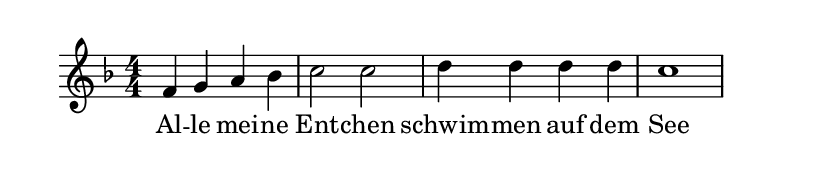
%Created by Ivanildo Kowsoleea
%Creation date: 2013/12/28 16:41:28
%\version "2.11.34"
\header {
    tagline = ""
}

\include "deutsch.ly"
#(set-global-staff-size 20)


global = {
    \key f \major
    \time 4/4
    %\clef "treble_8"
    %check tempo
    %\override Score.MetronomeMark #'stencil = ##f
    %\tempo 4 = 100
}

structure = {
  %Check structure and repeats of the piece here

}

%
% ---- music starts here ---
%

upper = \relative c'{
    f g a b c2 c  d4 d d d c1
}

mylyrics = \lyricmode {
    Al -- le mei -- ne Ent --  chen schwim -- men auf dem See
}

\score {
    \new Staff  \with {
        %\remove Clef_engraver
        %\remove Time_signature_engraver
        %\remove Bar_engraver
        %\remove Staff_symbol_engraver
    }{<<
        %\override Staff.StaffSymbol #'line-count = #1
        \override Staff.TimeSignature #'style = #'numbered
        %\override Staff.BarLine #'bar-extent = #'(-2 . 2)
        \global
        %\structure
        \new Voice = "upperVoice"  { \upper }
        \new Lyrics \lyricsto "upperVoice" { \mylyrics }
    >>}
    \layout {
        indent = 0
    }
}

\paper {
    paper-width = 140\mm
    paper-height = 42\mm
    %line-width = 7\cm
    %between-system-padding = 5\mm
    %ragged-bottom = ##t
    page-top-space = 0
    %annotate-spacing = ##t
}

